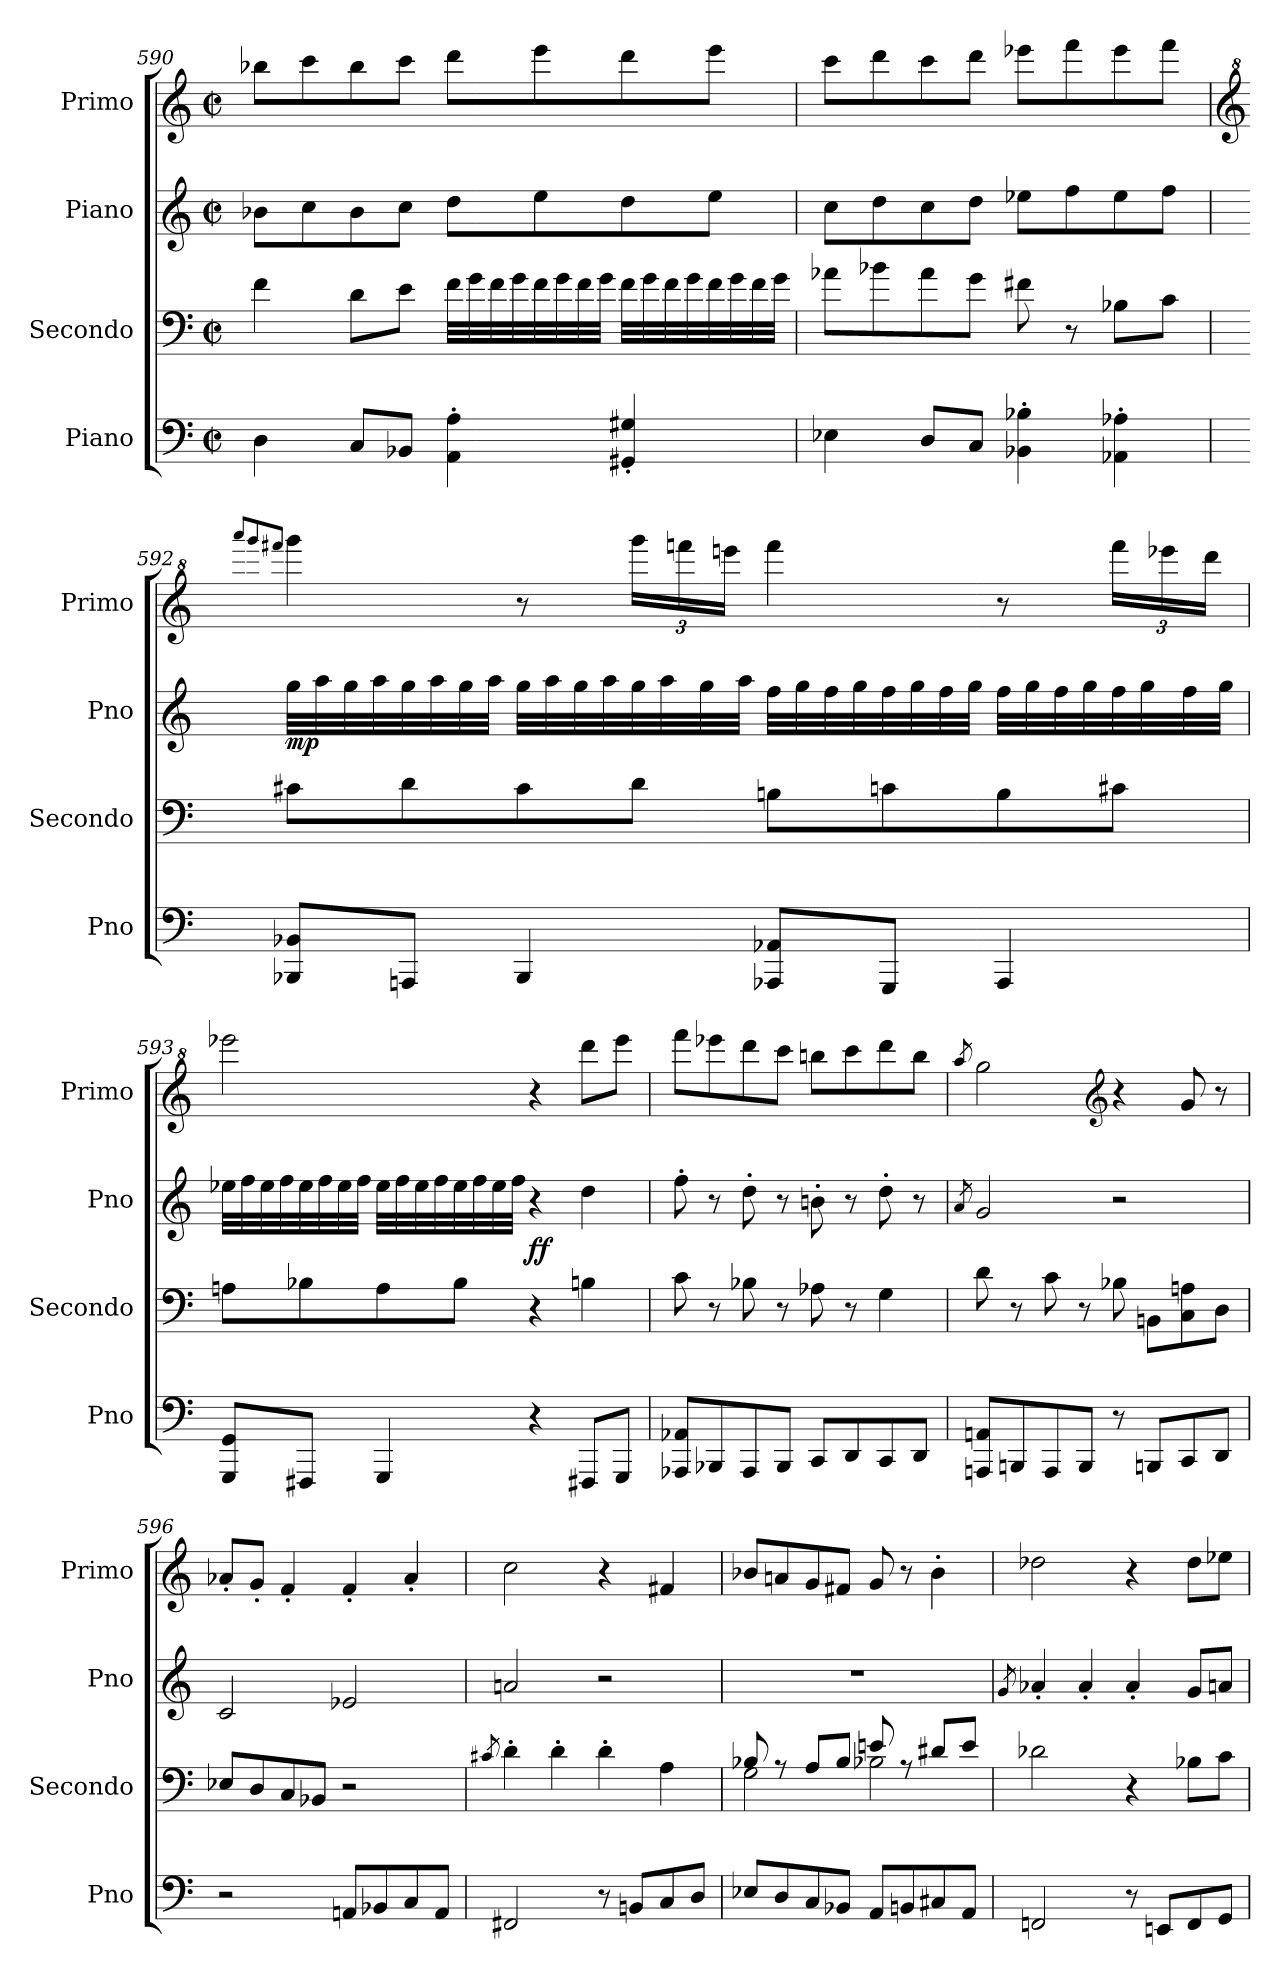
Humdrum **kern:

**kern	**kern	**kern	**dynam	**kern
*part4	*part3	*part2	*part2	*part1
*staff4	*staff3	*staff2	*staff2	*staff1
*I"Piano	*I"Secondo	*I"Piano	*	*I"Primo
*I'Pno	*I'Secondo	*I'Pno	*	*I'Primo
!!LO:LB:g=z
*clefF4	*clefF4	*clefG2	*	*clefG2
*k[]	*k[]	*k[]	*	*k[]
*M4/4	*M4/4	*M4/4	*	*M4/4
*met(c|)	*met(c|)	*met(c|)	*	*met(c|)
=590	=590	=590	=590	=590
4D\	4f\	8b-X\L	.	8bb-X\L
.	.	8cc\	.	8ccc\
8C/L	8d\L	8b-\	.	8bb-\
8BB-X/J	8e\J	8cc\J	.	8ccc\J
4AA\' 4A\'	32f\LLL	8dd\L	.	8ddd\L
.	32g\	.	.	.
.	32f\	.	.	.
.	32g\	.	.	.
.	32f\	8ee\	.	8eee\
.	32g\	.	.	.
.	32f\	.	.	.
.	32g\JJJ	.	.	.
4GG#X/' 4G#X/'	32f\LLL	8dd\	.	8ddd\
.	32g\	.	.	.
.	32f\	.	.	.
.	32g\	.	.	.
.	32f\	8ee\J	.	8eee\J
.	32g\	.	.	.
.	32f\	.	.	.
.	32g\JJJ	.	.	.
=591	=591	=591	=591	=591
4E-X\	8a-X\L	8cc\L	.	8ccc\L
.	8b-X\	8dd\	.	8ddd\
8D/L	8a-\	8cc\	.	8ccc\
8C/J	8g\J	8dd\J	.	8ddd\J
4BB-X\' 4B-X\'	8f#X\	8ee-X\L	.	8eee-X\L
.	8r	8ff\	.	8fff\
4AA-X\' 4A-X\'	8B-X\L	8ee-\	.	8eee-\
.	8c\J	8ff\J	.	8fff\J
!!LO:PB:g=z
=592	=592	=592	=592	=592
*	*	*	*	*clefG^2
.	.	.	.	8qaaaa/L
.	.	.	.	8qgggg/
.	.	.	.	8qffff#X/J
!	!	!	!LO:DY:b	!
8BBB-X/ 8BB-X/L	8c#X\L	32gg\LLL	mp	4gggg\
.	.	32aa\	.	.
.	.	32gg\	.	.
.	.	32aa\	.	.
8AAAn/J	8d\	32gg\	.	.
.	.	32aa\	.	.
.	.	32gg\	.	.
.	.	32aa\JJJ	.	.
4BBB-/	8c#\	32gg\LLL	.	8r
.	.	32aa\	.	.
.	.	32gg\	.	.
.	.	32aa\	.	.
*	*	*	*	*Xbrackettup
.	8d\J	32gg\	.	24gggg\LL
.	.	32aa\	.	.
.	.	.	.	24ffffn\
.	.	32gg\	.	.
.	.	.	.	24eeeen\JJ
.	.	32aa\JJJ	.	.
8AAA-X/ 8AA-X/L	8Bn\L	32ff\LLL	.	4ffff\
.	.	32gg\	.	.
.	.	32ff\	.	.
.	.	32gg\	.	.
8GGG/J	8cn\	32ff\	.	.
.	.	32gg\	.	.
.	.	32ff\	.	.
.	.	32gg\JJJ	.	.
4AAA-/	8B\	32ff\LLL	.	8r
.	.	32gg\	.	.
.	.	32ff\	.	.
.	.	32gg\	.	.
.	8c#X\J	32ff\	.	24ffff\LL
.	.	32gg\	.	.
.	.	.	.	24eeee-X\
.	.	32ff\	.	.
.	.	.	.	24dddd\JJ
.	.	32gg\JJJ	.	.
!!LO:LB:g=z
=593	=593	=593	=593	=593
8GGG/ 8GG/L	8An\L	32ee-X\LLL	.	2eeee-X\
.	.	32ff\	.	.
.	.	32ee-\	.	.
.	.	32ff\	.	.
8FFF#X/J	8B-X\	32ee-\	.	.
.	.	32ff\	.	.
.	.	32ee-\	.	.
.	.	32ff\JJJ	.	.
4GGG/	8A\	32ee-\LLL	.	.
.	.	32ff\	.	.
.	.	32ee-\	.	.
.	.	32ff\	.	.
.	8B-\J	32ee-\	.	.
.	.	32ff\	.	.
.	.	32ee-\	.	.
.	.	32ff\JJJ	.	.
!	!	!	!LO:DY:b	!
4r	4r	4r	ff	4r
8FFF#X/L	4Bn\	4dd\	.	8dddd\L
8GGG/J	.	.	.	8eeee-\J
=594	=594	=594	=594	=594
8AAA-X/ 8AA-X/L	8c\	8ff'\	.	8ffff\L
8BBB-X/	8r	8r	.	8eeee-X\
8AAA-/	8B-X\	8dd'\	.	8dddd\
8BBB-/J	8r	8r	.	8cccc\J
8CC/L	8A-X\	8bn'\	.	8bbbn\L
8DD/	8r	8r	.	8cccc\
8CC/	4G\	8dd'\	.	8dddd\
8DD/J	.	8r	.	8bbb\J
!!LO:LB:g=z
=595	=595	=595	=595	=595
.	.	8qa/	.	8qaaa/
8AAAn/ 8AAn/L	8d\	2g/	.	2ggg\
8BBBn/	8r	.	.	.
8AAA/	8c\	.	.	.
8BBB/J	8r	.	.	.
*	*	*	*	*clefG2
8r	8B-X\	2r	.	4r
8BBBn/L	8BBn\L	.	.	.
8CC/	8C\ 8An\	.	.	8g/
8DD/J	8D\J	.	.	8r
=596	=596	=596	=596	=596
2r	8E-X/L	2c/	.	8a-X'/L
.	8D/	.	.	8g'/J
.	8C/	.	.	4f'/
.	8BB-X/J	.	.	.
8AAn/L	2r	2e-X/	.	4f'/
8BB-X/	.	.	.	.
8C/	.	.	.	4a-'/
8AA/J	.	.	.	.
=597	=597	=597	=597	=597
.	8qc#X/	.	.	.
2FF#X/	4d'\	2an/	.	2cc\
.	4d'\	.	.	.
8r	4d'\	2r	.	4r
8BBn/L	.	.	.	.
8C/	4A\	.	.	4f#X/
8D/J	.	.	.	.
!!LO:PB:g=z
=598	=598	=598	=598	=598
*	*^	*	*	*
8E-X/L	8B-X/	2G\	1r	.	8b-X/L
8D/	8rA	.	.	.	8an/
8C/	8A/L	.	.	.	8g/
8BB-X/J	8B-/J	.	.	.	8f#X/J
8AA/L	8en/	2B-X\	.	.	8g/
8BBn/	8rA	.	.	.	8r
8C#X/	8d#X/L	.	.	.	4b-'\
8AA/J	8e/J	.	.	.	.
*	*v	*v	*	*	*
=599	=599	=599	=599	=599
.	.	8qg/	.	.
2FFn/	2d-X\	4a-X'/	.	2dd-X\
.	.	4a-'/	.	.
8r	4r	4a-'/	.	4r
8EEn/L	.	.	.	.
8FF/	8B-X\L	8g/L	.	8dd-\L
8GG/J	8c\J	8an/J	.	8ee-X\J
=	=	=	=	=
*-	*-	*-	*-	*-
